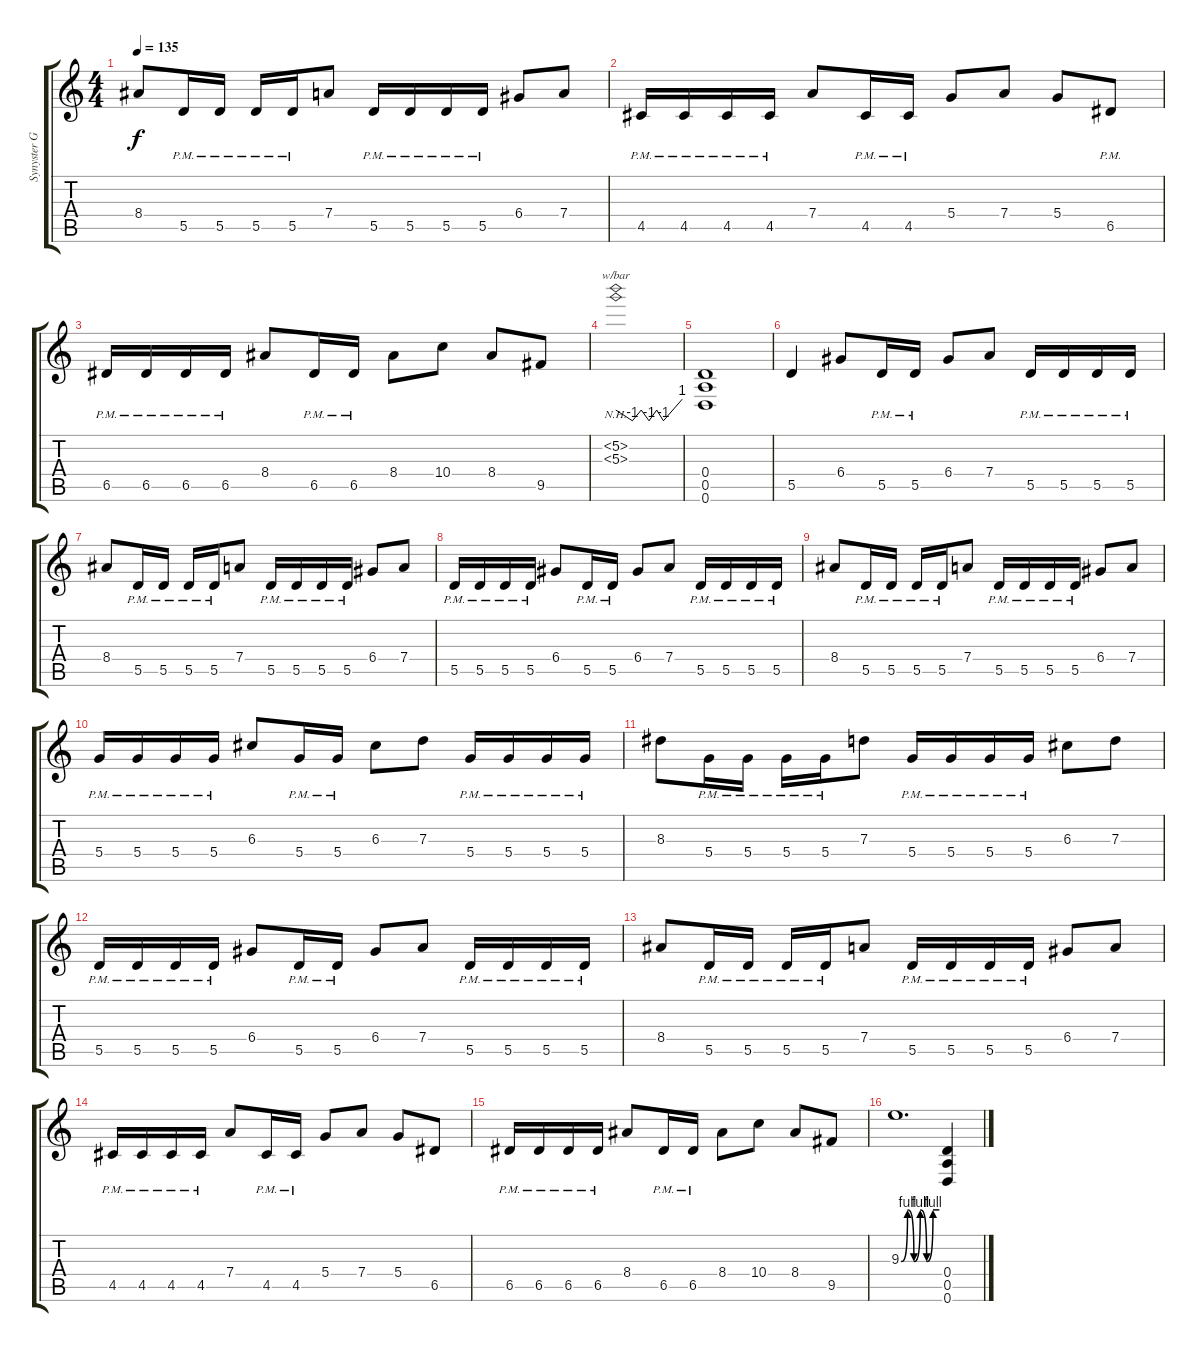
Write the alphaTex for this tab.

\track ("Synyster Gates" "Synyster G") {instrument overdrivenguitar}
\staff {score tabs}
\tuning (E4 B3 G3 D3 A2 D2) {hide}
\ts (4 4)
\tempo 135
\clef g2
\ks c
8.4.8{dy f} 5.5{pm}.16 5.5{pm}.16 5.5{pm}.16 5.5{pm}.16 7.4.8 5.5{pm}.16 5.5{pm}.16 5.5{pm}.16 5.5{pm}.16 6.4.8 7.4.8 |
4.5{pm}.16 4.5{pm}.16 4.5{pm}.16 4.5{pm}.16 7.4.8 4.5{pm}.16 4.5{pm}.16 5.4.8 7.4.8 5.4.8 6.5{pm}.8 |
6.5{pm}.16 6.5{pm}.16 6.5{pm}.16 6.5{pm}.16 8.4.8 6.5{pm}.16 6.5{pm}.16 8.4.8 10.4.8 8.4.8 9.5.8 |
(5.2{nh} 5.3{nh}).1{tbe (custom default 0 0 15 -4 23 0 30 -4 37 0 43 -4 60 4)} |
(0.4 0.5 0.6).1 |
5.5.4 6.4.8 5.5{pm}.16 5.5{pm}.16 6.4.8 7.4.8 5.5{pm}.16 5.5{pm}.16 5.5{pm}.16 5.5{pm}.16 |
8.4.8 5.5{pm}.16 5.5{pm}.16 5.5{pm}.16 5.5{pm}.16 7.4.8 5.5{pm}.16 5.5{pm}.16 5.5{pm}.16 5.5{pm}.16 6.4.8 7.4.8 |
5.5{pm}.16 5.5{pm}.16 5.5{pm}.16 5.5{pm}.16 6.4.8 5.5{pm}.16 5.5{pm}.16 6.4.8 7.4.8 5.5{pm}.16 5.5{pm}.16 5.5{pm}.16 5.5{pm}.16 |
8.4.8 5.5{pm}.16 5.5{pm}.16 5.5{pm}.16 5.5{pm}.16 7.4.8 5.5{pm}.16 5.5{pm}.16 5.5{pm}.16 5.5{pm}.16 6.4.8 7.4.8 |
5.4{pm}.16 5.4{pm}.16 5.4{pm}.16 5.4{pm}.16 6.3.8 5.4{pm}.16 5.4{pm}.16 6.3.8 7.3.8 5.4{pm}.16 5.4{pm}.16 5.4{pm}.16 5.4{pm}.16 |
8.3.8 5.4{pm}.16 5.4{pm}.16 5.4{pm}.16 5.4{pm}.16 7.3.8 5.4{pm}.16 5.4{pm}.16 5.4{pm}.16 5.4{pm}.16 6.3.8 7.3.8 |
5.5{pm}.16 5.5{pm}.16 5.5{pm}.16 5.5{pm}.16 6.4.8 5.5{pm}.16 5.5{pm}.16 6.4.8 7.4.8 5.5{pm}.16 5.5{pm}.16 5.5{pm}.16 5.5{pm}.16 |
8.4.8 5.5{pm}.16 5.5{pm}.16 5.5{pm}.16 5.5{pm}.16 7.4.8 5.5{pm}.16 5.5{pm}.16 5.5{pm}.16 5.5{pm}.16 6.4.8 7.4.8 |
4.5{pm}.16 4.5{pm}.16 4.5{pm}.16 4.5{pm}.16 7.4.8 4.5{pm}.16 4.5{pm}.16 5.4.8 7.4.8 5.4.8 6.5.8 |
6.5{pm}.16 6.5{pm}.16 6.5{pm}.16 6.5{pm}.16 8.4.8 6.5{pm}.16 6.5{pm}.16 8.4.8 10.4.8 8.4.8 9.5.8 |
9.3{be (custom 0 0 10 4 20 0 30 4 40 0 50 4 60 4)}.1{d} (0.4 0.5 0.6).4
